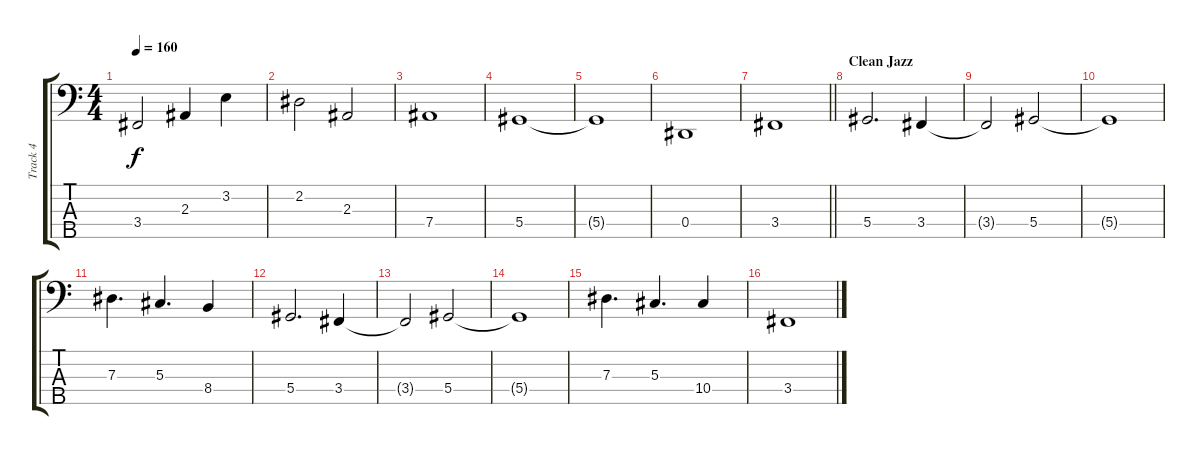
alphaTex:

\track ("Track 4" "Track 4") {instrument electricbassfinger}
\staff {score tabs}
\tuning (Gb2 Db2 Ab1 Eb1 Ab0) {hide}
\ts (4 4)
\tempo 160
\clef f4
\ks c
3.4{t}.2{dy f} 2.3.4 3.2.4 |
2.2.2 2.3.2 |
7.4.1 |
5.4.1 |
5.4{t}.1 |
0.4.1 |
\barLineRight lightlight
3.4.1 |
\section ("" "Clean Jazz")
5.4.2{d} 3.4.4 |
3.4{t}.2 5.4.2 |
5.4{t}.1 |
7.3.4{d} 5.3.4{d} 8.4.4 |
5.4.2{d} 3.4.4 |
3.4{t}.2 5.4.2 |
5.4{t}.1 |
7.3.4{d} 5.3.4{d} 10.4.4 |
3.4.1
